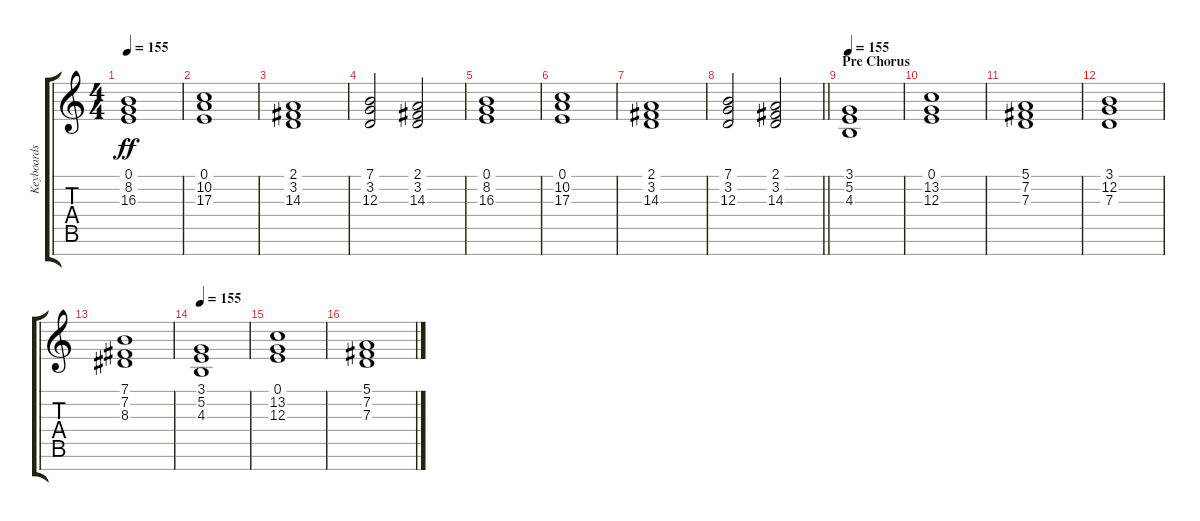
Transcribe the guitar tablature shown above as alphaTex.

\track ("Keyboards" "Keyboards") {solo instrument musicbox}
\staff {score tabs}
\tuning (E4 B3 G3 D3 A2 E2 B1) {hide}
\ts (4 4)
\tempo 155
\clef g2
\ks c
(0.1 8.2 16.3).1{dy ff} |
(0.1 10.2 17.3).1 |
(2.1 3.2 14.3).1 |
(7.1 3.2 12.3).2 (2.1 3.2 14.3).2 |
(0.1 8.2 16.3).1 |
(0.1 10.2 17.3).1 |
(2.1 3.2 14.3).1 |
\barLineRight lightlight
(7.1 3.2 12.3).2 (2.1 3.2 14.3).2 |
\section ("" "Pre Chorus")
\tempo 155
(3.1 5.2 4.3).1{volume 13 instrument stringensemble1} |
(0.1 13.2 12.3).1 |
(5.1 7.2 7.3).1 |
(3.1 12.2 7.3).1 |
(7.1 7.2 8.3).1 |
\tempo 155
(3.1 5.2 4.3).1{volume 13 instrument stringensemble1} |
(0.1 13.2 12.3).1 |
(5.1 7.2 7.3).1
